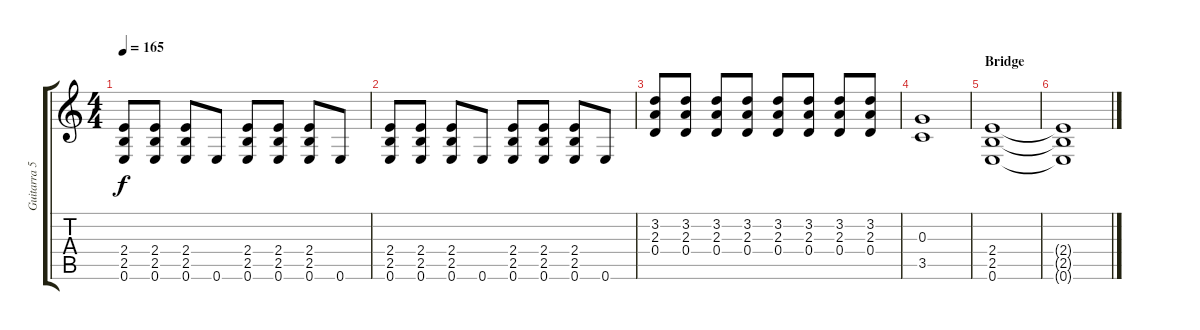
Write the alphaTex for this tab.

\track ("Guitarra 5 ( Ritmica 2 )" "Guitarra 5") {instrument distortionguitar}
\staff {score tabs}
\tuning (E4 B3 G3 D3 A2 E2) {hide}
\ts (4 4)
\tempo 165
\clef g2
\ks c
(2.4 2.5 0.6).8{dy f} (2.4 2.5 0.6).8 (2.4 2.5 0.6).8 0.6.8 (2.4 2.5 0.6).8 (2.4 2.5 0.6).8 (2.4 2.5 0.6).8 0.6.8 |
(2.4 2.5 0.6).8 (2.4 2.5 0.6).8 (2.4 2.5 0.6).8 0.6.8 (2.4 2.5 0.6).8 (2.4 2.5 0.6).8 (2.4 2.5 0.6).8 0.6.8 |
(3.2 2.3 0.4).8 (3.2 2.3 0.4).8 (3.2 2.3 0.4).8 (3.2 2.3 0.4).8 (3.2 2.3 0.4).8 (3.2 2.3 0.4).8 (3.2 2.3 0.4).8 (3.2 2.3 0.4).8 |
(0.3 3.5).1 |
\section ("" "Bridge")
(2.4 2.5 0.6).1 |
(2.4{t} 2.5{t} 0.6{t}).1
